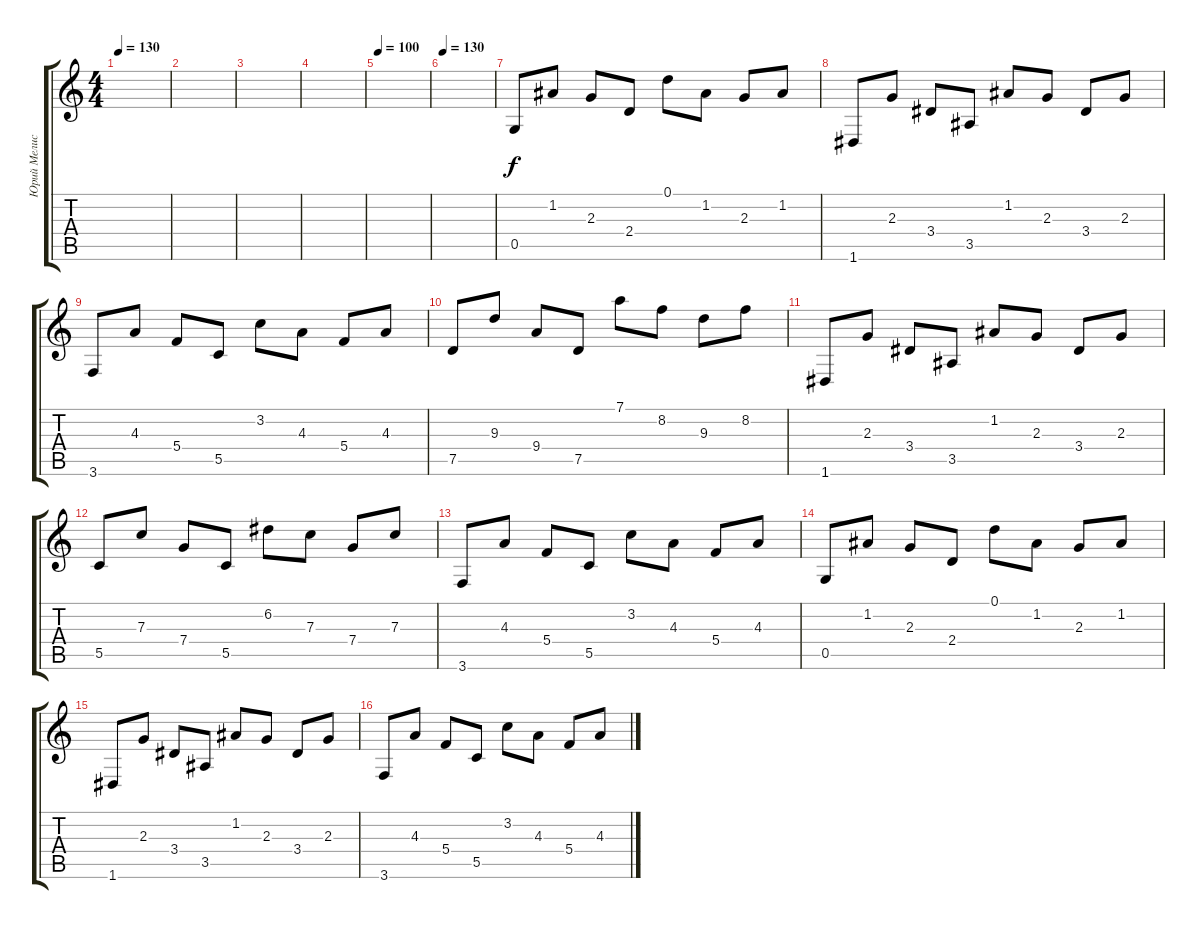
\track ("Юрий Мелисов" "Юрий Мелис") {instrument acousticguitarnylon}
\staff {score tabs}
\tuning (D4 A3 F3 C3 G2 D2) {hide}
\ts (4 4)
\tempo 130
\clef g2
\ks c
|
|
|
|
\tempo 100
|
\tempo 130
|
0.5.8 1.2.8 2.3.8 2.4.8 0.1.8 1.2.8 2.3.8 1.2.8 |
1.6.8 2.3.8 3.4.8 3.5.8 1.2.8 2.3.8 3.4.8 2.3.8 |
3.6.8 4.3.8 5.4.8 5.5.8 3.2.8 4.3.8 5.4.8 4.3.8 |
7.5.8 9.3.8 9.4.8 7.5.8 7.1.8 8.2.8 9.3.8 8.2.8 |
1.6.8 2.3.8 3.4.8 3.5.8 1.2.8 2.3.8 3.4.8 2.3.8 |
5.5.8 7.3.8 7.4.8 5.5.8 6.2.8 7.3.8 7.4.8 7.3.8 |
3.6.8 4.3.8 5.4.8 5.5.8 3.2.8 4.3.8 5.4.8 4.3.8 |
0.5.8 1.2.8 2.3.8 2.4.8 0.1.8 1.2.8 2.3.8 1.2.8 |
1.6.8 2.3.8 3.4.8 3.5.8 1.2.8 2.3.8 3.4.8 2.3.8 |
3.6.8 4.3.8 5.4.8 5.5.8 3.2.8 4.3.8 5.4.8 4.3.8
